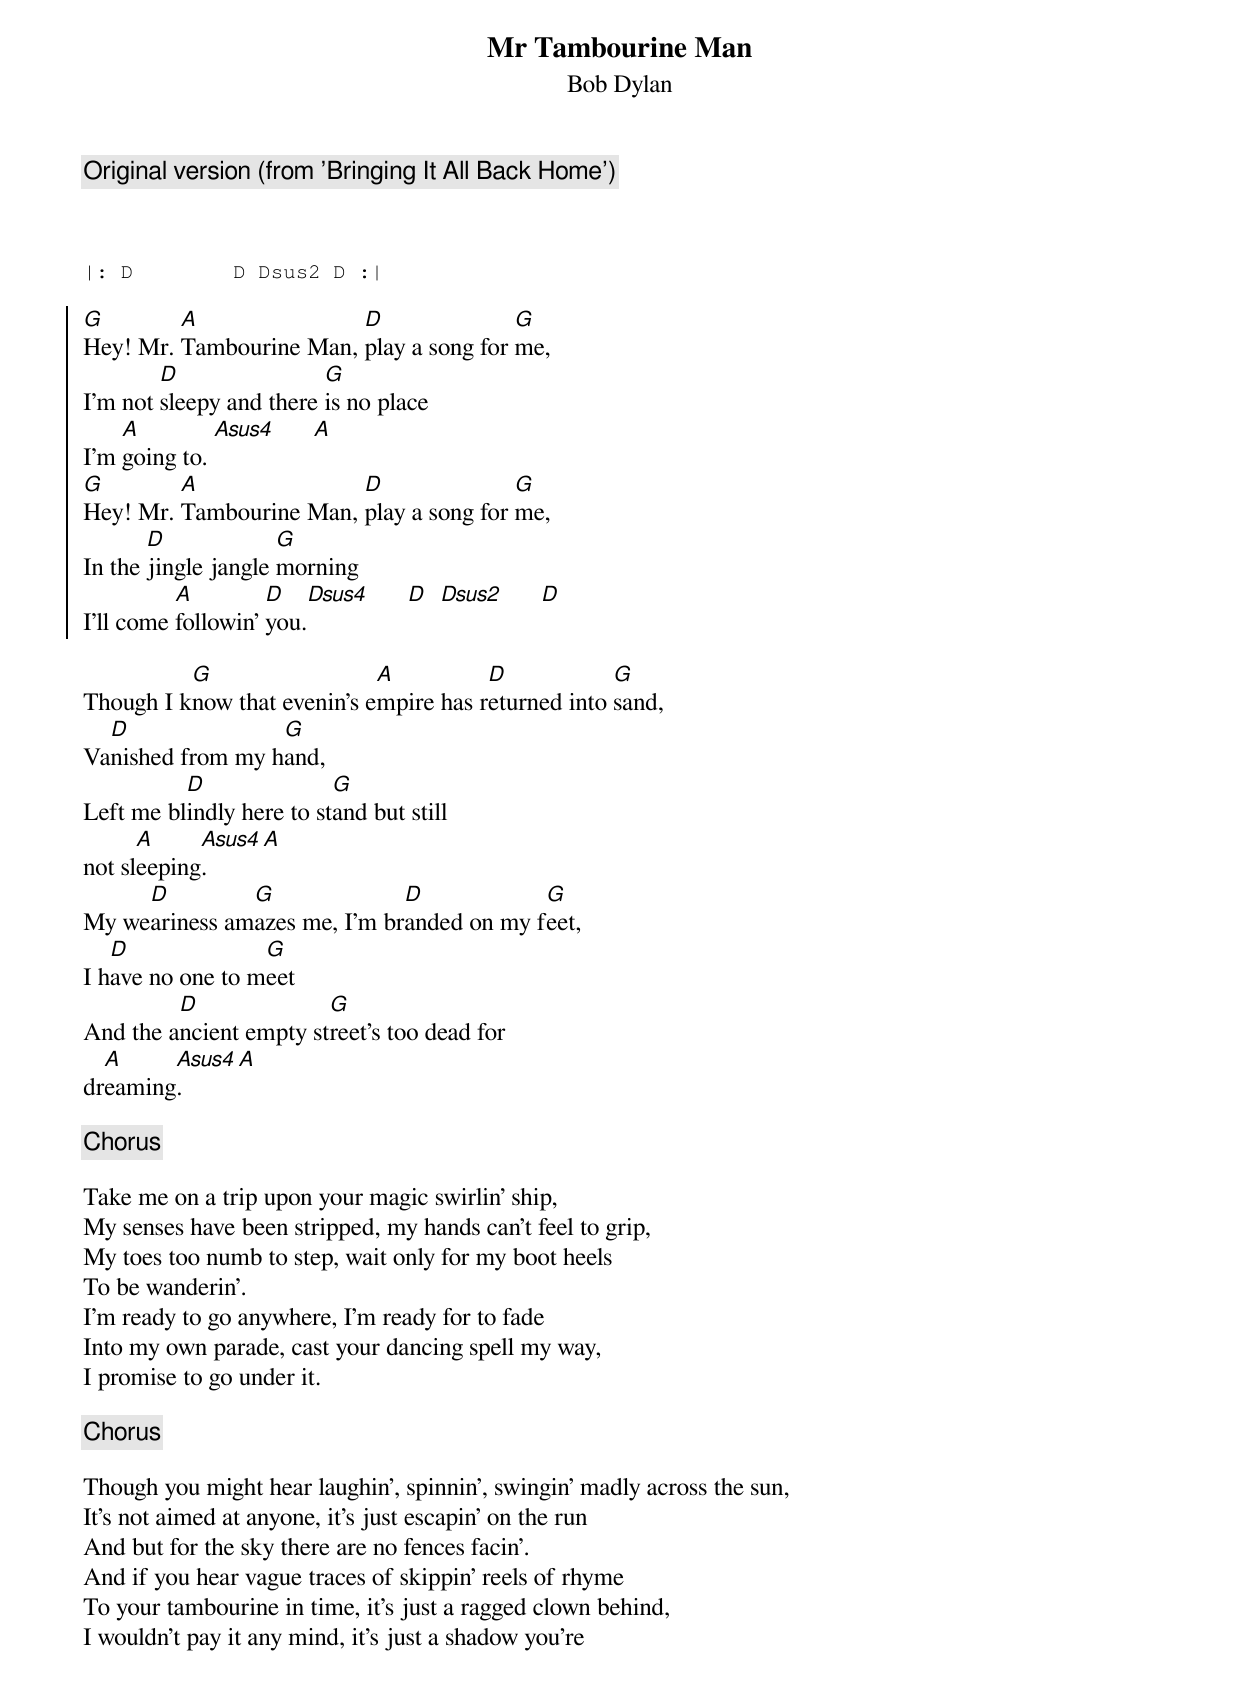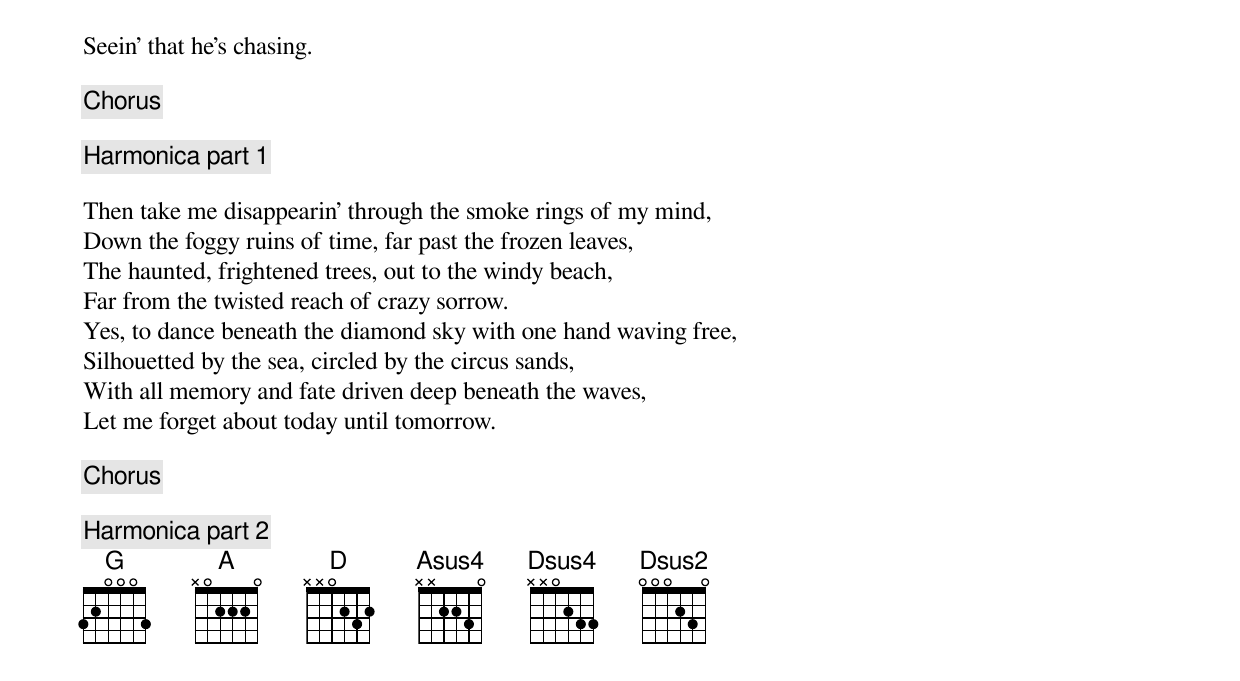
{t:Mr Tambourine Man}
{st:Bob Dylan}

{c:Original version (from 'Bringing It All Back Home')}

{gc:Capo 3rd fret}
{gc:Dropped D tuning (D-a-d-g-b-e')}

{define: D 0 0 0 0 2 3 2}
{define: Dsus4 0 0 0 0 2 3 3}
{define: Dsus2 0 0 0 0 2 3 0}
{define: G 0 0 2 0 0 3 3}
{define: A 0 x 0 2 2 2 0}
{define: A 0 2 0 2 2 2 0}
{define: Asus4 0 x 0 2 2 3 0}
{define: Asus4 0 2 0 2 2 3 0}
{define: Asus2 0 x 0 2 2 0 0}
{define: Asus2 0 2 0 2 2 0 0}

{sot}
|: D        D Dsus2 D :|
{eot}

{soc}
[G]Hey! Mr. [A]Tambourine Man, [D]play a song for [G]me,
I'm not [D]sleepy and there [G]is no place
I'm [A]going to. [Asus4]      [A]
[G]Hey! Mr. [A]Tambourine Man, [D]play a song for [G]me,
In the [D]jingle jangle [G]morning
I'll come [A]followin' [D]you.[Dsus4]      [D]  [Dsus2]      [D]
{eoc}

Though I k[G]now that evenin's e[A]mpire has r[D]eturned into [G]sand,
Va[D]nished from my h[G]and,
Left me bl[D]indly here to st[G]and but still
not sl[A]eeping[Asus4].     [A]
My we[D]ariness am[G]azes me, I'm br[D]anded on my f[G]eet,
I h[D]ave no one to m[G]eet
And the a[D]ncient empty st[G]reet's too dead for
dr[A]eaming[Asus4].     [A]

{c:Chorus}

Take me on a trip upon your magic swirlin' ship,
My senses have been stripped, my hands can't feel to grip,
My toes too numb to step, wait only for my boot heels
To be wanderin'.
I'm ready to go anywhere, I'm ready for to fade
Into my own parade, cast your dancing spell my way,
I promise to go under it.

{c:Chorus}

Though you might hear laughin', spinnin', swingin' madly across the sun,
It's not aimed at anyone, it's just escapin' on the run
And but for the sky there are no fences facin'.
And if you hear vague traces of skippin' reels of rhyme
To your tambourine in time, it's just a ragged clown behind,
I wouldn't pay it any mind, it's just a shadow you're
Seein' that he's chasing.

{c:Chorus}

{c:Harmonica part 1}

Then take me disappearin' through the smoke rings of my mind,
Down the foggy ruins of time, far past the frozen leaves,
The haunted, frightened trees, out to the windy beach,
Far from the twisted reach of crazy sorrow.
Yes, to dance beneath the diamond sky with one hand waving free,
Silhouetted by the sea, circled by the circus sands,
With all memory and fate driven deep beneath the waves,
Let me forget about today until tomorrow.

{c:Chorus}

{c:Harmonica part 2}
